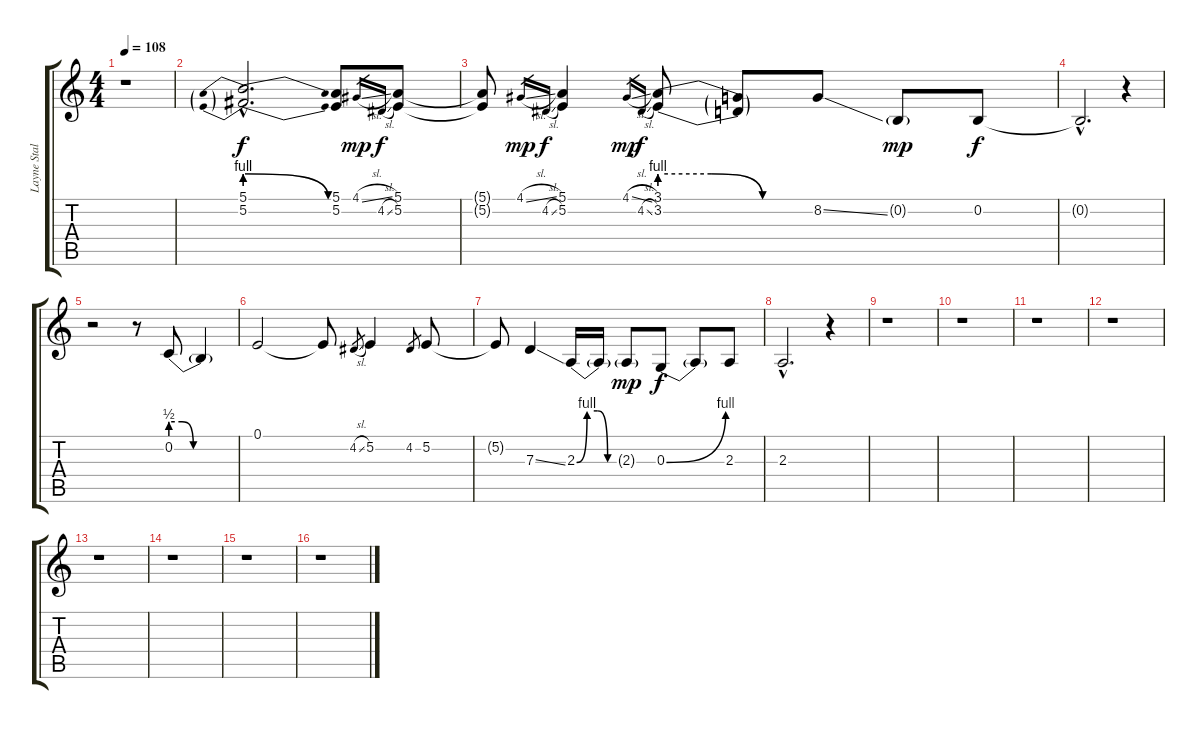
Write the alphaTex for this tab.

\track ("Layne Staley- Vocals" "Layne Stal") {instrument lead2sawtooth}
\staff {score tabs}
\tuning (E4 B3 G3 D3 A2 E2) {hide}
\ts (4 4)
\tempo 108
\clef g2
\ks c
r.1{dy f} |
(5.1{be (prebendrelease 0 4 60 0) hac} 5.2{be (prebendrelease 0 4 60 0) hac}).2{d} (5.1 5.2).8 4.1{sl}.16{gr dy mp} 4.2{sl}.16{gr dy f} (5.1 5.2).8 |
(5.1{t} 5.2{t}).8 4.1{sl}.16{gr dy mp} 4.2{sl}.16{gr dy f} (5.1 5.2).4 4.1{sl}.16{gr dy mp} 4.2{sl}.16{gr dy f} (3.1{be (custom 0 4 20 4 40 0 60 0)} 3.2{be (custom 0 4 20 4 40 0 60 0)}).8 (3.1{t} 3.2{t}).8 8.2{ss}.8 0.2{g}.8{dy mp} 0.2.8{dy f} |
0.2{hac t}.2{d} r.4 |
r.2 r.8 0.2{be (custom 0 2 10 2 20 0 40 0 60 0)}.8 0.2{t}.4 |
0.1.2 0.1{t}.8 4.2{sl}.8{gr} 5.2.4 4.2.8{gr} 5.2.8 |
5.2{t}.8 7.3{ss}.4 2.3{be (custom 0 0 15 4 30 4 45 0 60 0)}.16 2.3{t}.16 2.3{g}.8{dy mp} 0.3{be (bend 0 0 60 4)}.8{dy f} 0.3{t}.8 2.3.8 |
2.3{hac}.2{d} r.4 |
r.1 |
r.1 |
r.1 |
r.1 |
r.1 |
r.1 |
r.1 |
r.1
